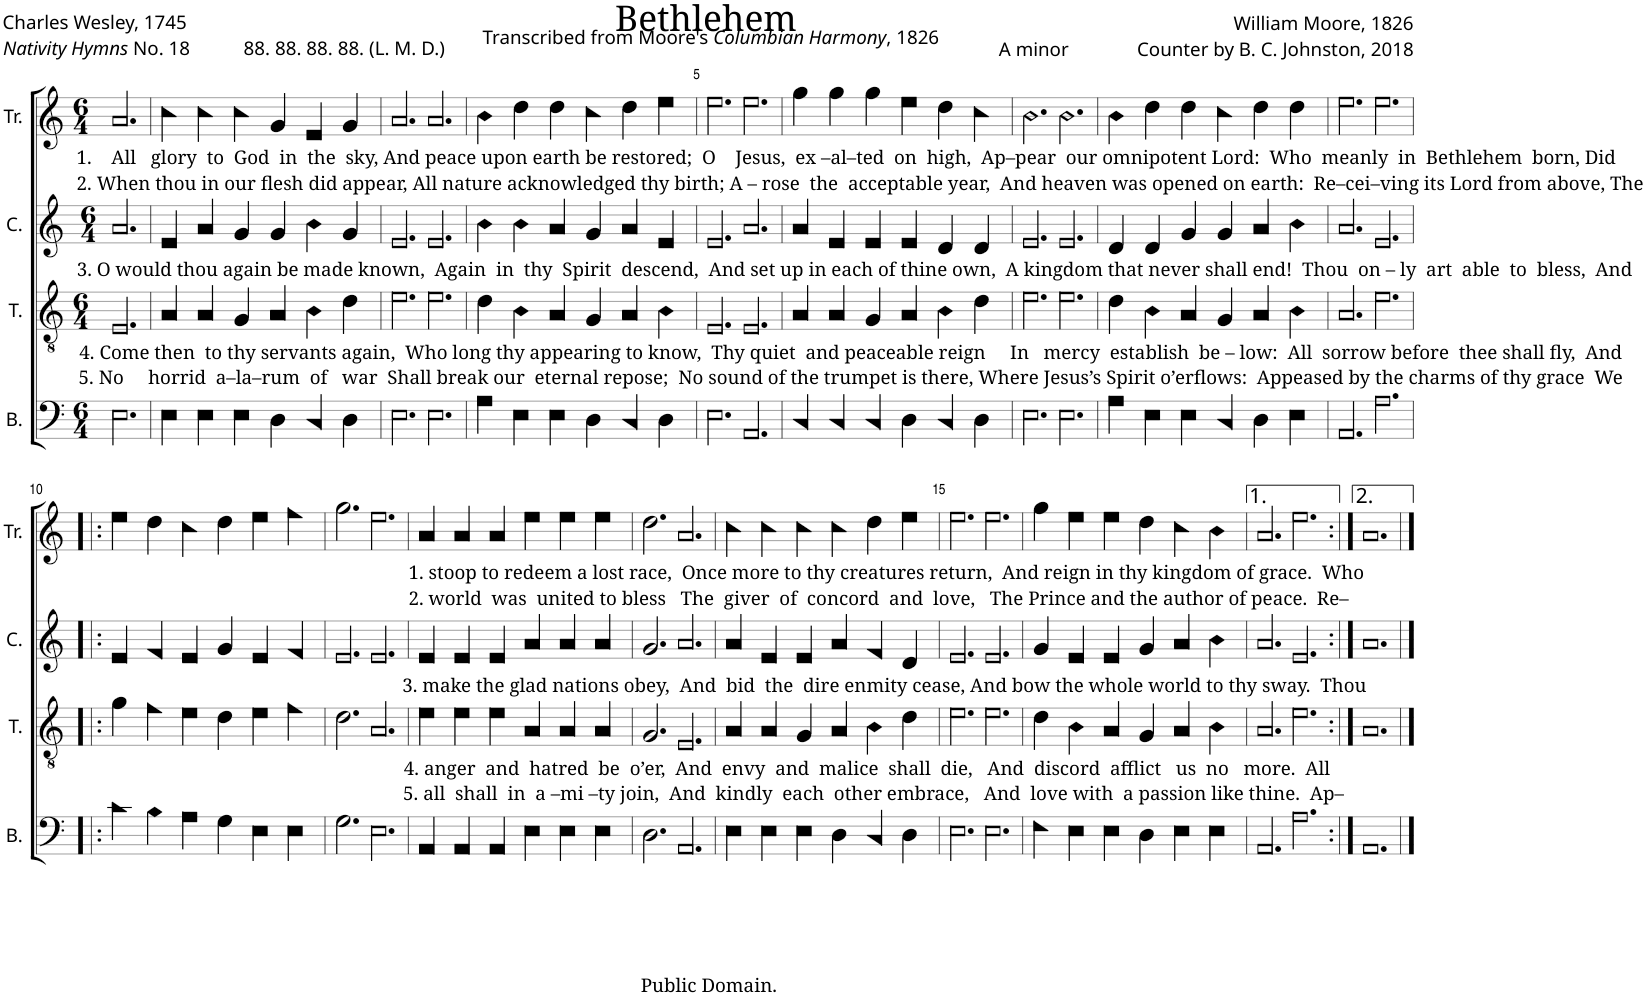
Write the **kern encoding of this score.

**kern	**kern	**kern	**kern
*part4	*part3	*part2	*part1
*staff4	*staff3	*staff2	*staff1
*I"B.	*I"T.	*I"C.	*I"Tr.
*I'B.	*I'T.	*I'C.	*I'Tr.
*clefF4	*clefGv2	*clefG2	*clefG2
*k[]	*k[]	*k[]	*k[]
*M6/4	*M6/4	*M6/4	*M6/4
=1	=1	=1	=1
!	!	!	!LO:TX:b:t=1.    All   glory  to  God  in  the  sky, And peace upon earth be restored;  O    Jesus,  ex –al–ted  on  high,  Ap–pear  our omnipotent Lord&colon;  Who  meanly  in  Bethlehem  born, Did
!	!	!	!LO:TX:b:t=2. When thou in our flesh did appear, All nature acknowledged thy birth; A – rose  the  acceptable year,  And heaven was opened on earth&colon;  Re–cei–ving its Lord from above, The
!	!	!LO:TX:b:t=3. O would thou again be made known,  Again  in  thy  Spirit  descend,  And set up in each of thine own,  A kingdom that never shall end!  Thou  on – ly  art  able  to  bless,  And	!
!	!LO:TX:b:t=4. Come then  to thy servants again,  Who long thy appearing to know,  Thy quiet  and peaceable reign     In   mercy  establish  be – low&colon;  All  sorrow before  thee shall fly,  And	!	!
!	!LO:TX:b:t=5. No     horrid  a–la–rum  of   war  Shall break our  eternal repose;  No sound of the trumpet is there, Where Jesus’s Spirit o’erflows&colon;  Appeased by the charms of thy grace  We	!	!
2.E!\	2.E!/	2.a!/	2.a!/
=2	=2	=2	=2
4E!\	4A!/	4e!/	4cc!\
4E!\	4A!/	4a!/	4cc!\
4E!\	4G!/	4g!/	4cc!\
4D!\	4A!/	4g!/	4g!/
4C!/	4B!\	4b!\	4e!/
4D!\	4d!\	4g!/	4g!/
=3	=3	=3	=3
2.E!\	2.e!\	2.e!/	2.a!/
2.E!\	2.e!\	2.e!/	2.a!/
=4	=4	=4	=4
4A!\	4d!\	4b!\	4b!\
4E!\	4B!\	4b!\	4dd!\
4E!\	4A!/	4a!/	4dd!\
4D!\	4G!/	4g!/	4cc!\
4C!/	4A!/	4a!/	4dd!\
4D!\	4B!\	4e!/	4ee!\
=5	=5	=5	=5
2.E!\	2.E!/	2.e!/	2.ee!\
2.AA!/	2.E!/	2.a!/	2.ee!\
=6	=6	=6	=6
4C!/	4A!/	4a!/	4gg!\
4C!/	4A!/	4e!/	4gg!\
4C!/	4G!/	4e!/	4gg!\
4D!\	4A!/	4e!/	4ee!\
4C!/	4B!\	4d!/	4dd!\
4D!\	4d!\	4d!/	4cc!\
=7	=7	=7	=7
2.E!\	2.e!\	2.e!/	2.b!\
2.E!\	2.e!\	2.e!/	2.b!\
=8	=8	=8	=8
4A!\	4d!\	4d!/	4b!\
4E!\	4B!\	4d!/	4dd!\
4E!\	4A!/	4g!/	4dd!\
4C!/	4G!/	4g!/	4cc!\
4D!\	4A!/	4a!/	4dd!\
4E!\	4B!\	4b!\	4dd!\
=9	=9	=9	=9
2.AA!/	2.A!/	2.a!/	2.ee!\
2.A!\	2.e!\	2.e!/	2.ee!\
!!LO:LB:g=z
=10!|:	=10!|:	=10!|:	=10!|:
4c!\	4g!\	4e!/	4ee!\
4B!\	4f!\	4f!/	4dd!\
4A!\	4e!\	4e!/	4cc!\
4G!\	4d!\	4g!/	4dd!\
4E!\	4e!\	4e!/	4ee!\
4E!\	4f!\	4f!/	4ff!\
=11	=11	=11	=11
2.G!\	2.d!\	2.e!/	2.gg!\
2.E!\	2.A!/	2.e!/	2.ee!\
=12	=12	=12	=12
!	!	!	!LO:TX:b:t=1. stoop to redeem a lost race,  Once more to thy creatures return,  And reign in thy kingdom of grace.  Who
!	!	!	!LO:TX:b:t=2. world  was  united to bless   The  giver  of  concord  and  love,   The Prince and the author of peace.  Re–
!	!	!LO:TX:b:t=3. make the glad nations obey,  And  bid  the  dire enmity cease, And bow the whole world to thy sway.  Thou	!
!	!LO:TX:b:t=4. anger  and  hatred  be  o’er,  And  envy  and  malice  shall  die,   And  discord  afflict   us  no   more.  All	!	!
!	!LO:TX:b:t=5. all  shall  in  a –mi –ty join,  And  kindly  each  other embrace,   And  love with  a passion like thine.  Ap–	!	!
4AA!/	4e!\	4e!/	4a!/
4AA!/	4e!\	4e!/	4a!/
4AA!/	4e!\	4e!/	4a!/
4E!\	4A!/	4a!/	4ee!\
4E!\	4A!/	4a!/	4ee!\
4E!\	4A!/	4a!/	4ee!\
=13	=13	=13	=13
2.D!\	2.G!/	2.g!/	2.dd!\
2.AA!/	2.E!/	2.a!/	2.a!/
=14	=14	=14	=14
4E!\	4A!/	4a!/	4cc!\
4E!\	4A!/	4e!/	4cc!\
4E!\	4G!/	4e!/	4cc!\
4D!\	4A!/	4a!/	4cc!\
4C!/	4B!\	4f!/	4dd!\
4D!\	4d!\	4d!/	4ee!\
=15	=15	=15	=15
2.E!\	2.e!\	2.e!/	2.ee!\
2.E!\	2.e!\	2.e!/	2.ee!\
=16	=16	=16	=16
4F!\	4d!\	4g!/	4gg!\
4E!\	4B!\	4e!/	4ee!\
4E!\	4A!/	4e!/	4ee!\
4D!\	4G!/	4g!/	4dd!\
4E!\	4A!/	4a!/	4cc!\
4E!\	4B!\	4b!\	4b!\
=17	=17	=17	=17
2.AA!/	2.A!/	2.a!/	2.a!/
2.A!\	2.e!\	2.e!/	2.ee!\
=18:|!	=18:|!	=18:|!	=18:|!
1.AA!	1.A!	1.a!	1.a!
==	==	==	==
*-	*-	*-	*-
